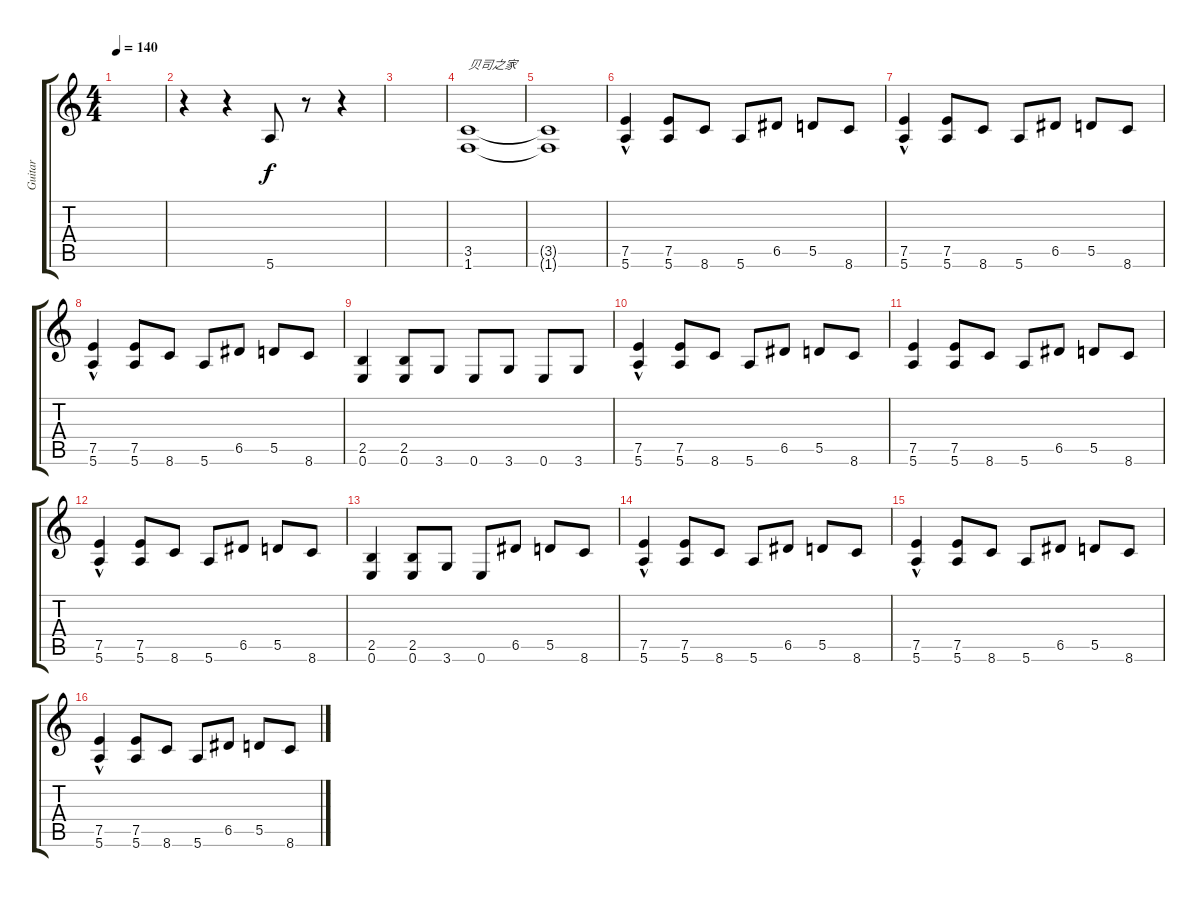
\track (" Guitar " " Guitar ") {instrument overdrivenguitar}
\staff {score tabs}
\tuning (E4 B3 G3 D3 A2 E2) {hide}
\ts (4 4)
\tempo 140
\clef g2
\ks c
|
r.4 r.4 5.6.8 r.8 r.4 |
|
(3.5 1.6).1{txt "贝司之家"} |
(3.5{t} 1.6{t}).1 |
(7.5 5.6{hac}).4 (7.5 5.6).8 8.6.8 5.6.8 6.5.8 5.5.8 8.6.8 |
(7.5 5.6{hac}).4 (7.5 5.6).8 8.6.8 5.6.8 6.5.8 5.5.8 8.6.8 |
(7.5 5.6{hac}).4 (7.5 5.6).8 8.6.8 5.6.8 6.5.8 5.5.8 8.6.8 |
(2.5 0.6).4 (2.5 0.6).8 3.6.8 0.6.8 3.6.8 0.6.8 3.6.8 |
(7.5 5.6{hac}).4 (7.5 5.6).8 8.6.8 5.6.8 6.5.8 5.5.8 8.6.8 |
(7.5 5.6).4 (7.5 5.6).8 8.6.8 5.6.8 6.5.8 5.5.8 8.6.8 |
(7.5 5.6{hac}).4 (7.5 5.6).8 8.6.8 5.6.8 6.5.8 5.5.8 8.6.8 |
(2.5 0.6).4 (2.5 0.6).8 3.6.8 0.6.8 6.5.8 5.5.8 8.6.8 |
(7.5 5.6{hac}).4 (7.5 5.6).8 8.6.8 5.6.8 6.5.8 5.5.8 8.6.8 |
(7.5 5.6{hac}).4 (7.5 5.6).8 8.6.8 5.6.8 6.5.8 5.5.8 8.6.8 |
(7.5 5.6{hac}).4 (7.5 5.6).8 8.6.8 5.6.8 6.5.8 5.5.8 8.6.8
